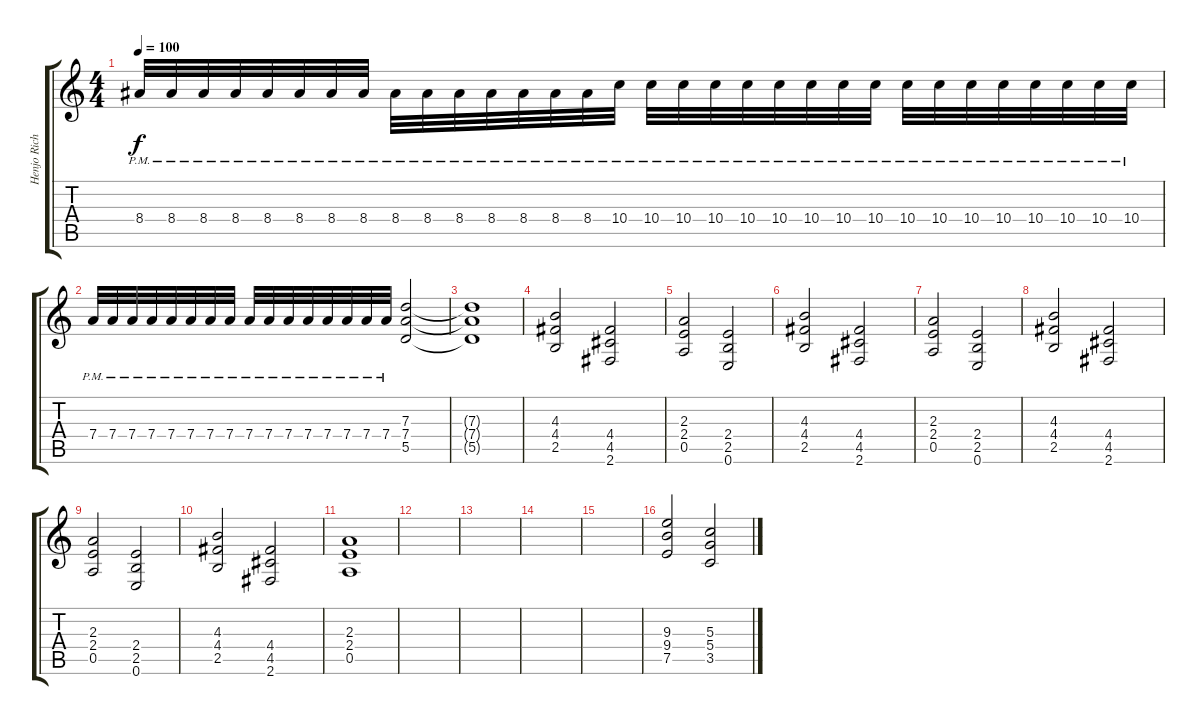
\track ("Henjo Richter" "Henjo Rich") {instrument distortionguitar}
\staff {score tabs}
\tuning (E4 B3 G3 D3 A2 E2) {hide}
\ts (4 4)
\tempo 100
\clef g2
\ks c
8.4{pm}.32{dy f} 8.4{pm}.32 8.4{pm}.32 8.4{pm}.32 8.4{pm}.32 8.4{pm}.32 8.4{pm}.32 8.4{pm}.32 8.4{pm}.32 8.4{pm}.32 8.4{pm}.32 8.4{pm}.32 8.4{pm}.32 8.4{pm}.32 8.4{pm}.32 10.4{pm}.32 10.4{pm}.32 10.4{pm}.32 10.4{pm}.32 10.4{pm}.32 10.4{pm}.32 10.4{pm}.32 10.4{pm}.32 10.4{pm}.32 10.4{pm}.32 10.4{pm}.32 10.4{pm}.32 10.4{pm}.32 10.4{pm}.32 10.4{pm}.32 10.4{pm}.32 10.4{pm}.32 |
7.4{pm}.32 7.4{pm}.32 7.4{pm}.32 7.4{pm}.32 7.4{pm}.32 7.4{pm}.32 7.4{pm}.32 7.4{pm}.32 7.4{pm}.32 7.4{pm}.32 7.4{pm}.32 7.4{pm}.32 7.4{pm}.32 7.4{pm}.32 7.4{pm}.32 7.4{pm}.32 (7.3 7.4 5.5).2 |
(7.3{t} 7.4{t} 5.5{t}).1 |
(4.3 4.4 2.5).2 (4.4 4.5 2.6).2 |
(2.3 2.4 0.5).2 (2.4 2.5 0.6).2 |
(4.3 4.4 2.5).2 (4.4 4.5 2.6).2 |
(2.3 2.4 0.5).2 (2.4 2.5 0.6).2 |
(4.3 4.4 2.5).2 (4.4 4.5 2.6).2 |
(2.3 2.4 0.5).2 (2.4 2.5 0.6).2 |
(4.3 4.4 2.5).2 (4.4 4.5 2.6).2 |
(2.3 2.4 0.5).1 |
|
|
|
|
(9.3 9.4 7.5).2 (5.3 5.4 3.5).2
